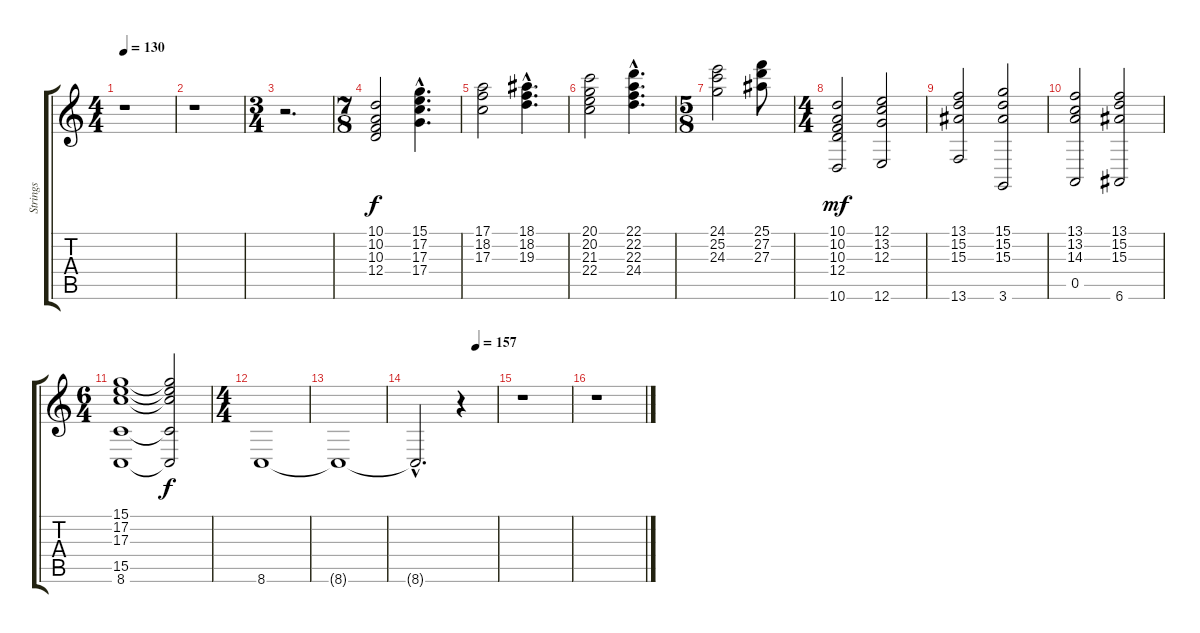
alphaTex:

\track ("Strings" "Strings") {instrument stringensemble2}
\staff {score tabs}
\tuning (E4 B3 G3 D3 A2 E2) {hide}
\ts (4 4)
\tempo 130
\clef g2
\ks c
r.1{dy f} |
r.1 |
\ts (3 4)
r.2{d} |
\ts (7 8)
(10.1 10.2 10.3 12.4).2 (15.1{hac} 17.2{hac} 17.3{hac} 17.4{hac}).4{d} |
(17.1 18.2 17.3).2 (18.1{hac} 18.2{hac} 19.3{hac}).4{d} |
(20.1 20.2 21.3 22.4).2 (22.1{hac} 22.2{hac} 22.3{hac} 24.4{hac}).4{d} |
\ts (5 8)
(24.1 25.2 24.3).2 (25.1 27.2 27.3).8 |
\ts (4 4)
(10.1 10.2 10.3 12.4 10.6).2{dy mf} (12.1 13.2 12.3 12.6).2 |
(13.1 15.2 15.3 13.6).2 (15.1 15.2 15.3 3.6).2 |
(13.1 13.2 14.3 0.5).2 (13.1 15.2 15.3 6.6).2 |
\ts (6 4)
(15.1 17.2 17.3 15.5 8.6).1 (15.1{t} 17.2{t} 17.3{t} 15.5{t} 8.6{t}).2{dy f} |
\ts (4 4)
8.6.1 |
8.6{t}.1 |
\tempo (157 0.75)
8.6{hac t}.2{d} r.4 |
r.1 |
r.1
